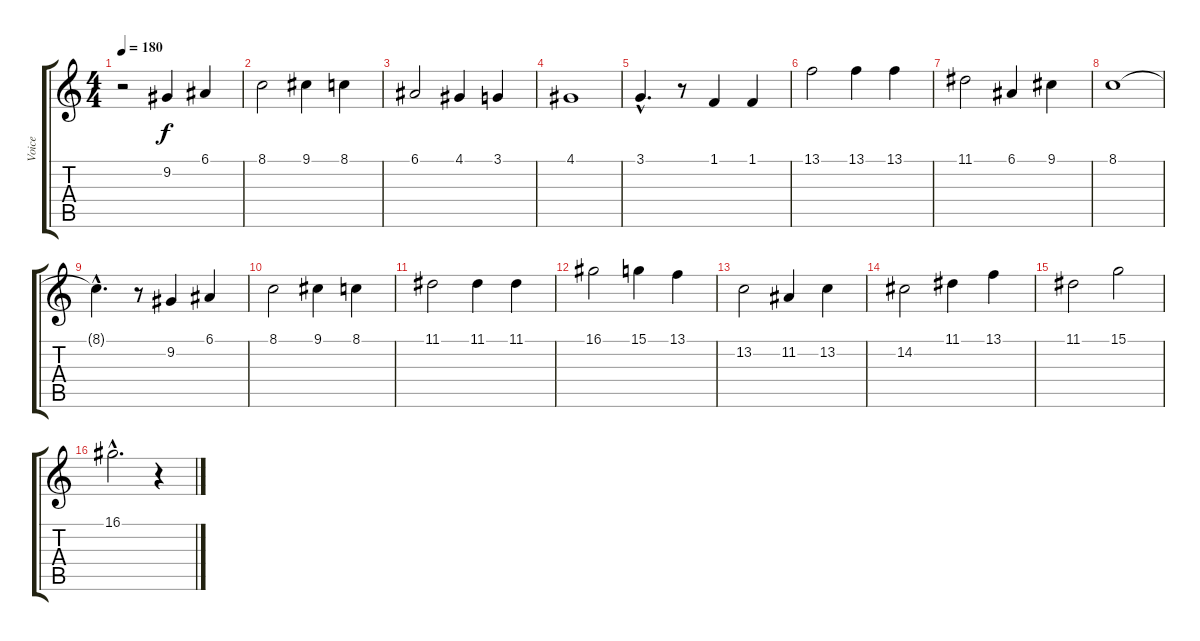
\track ("Voice" "Voice") {instrument lead6voice}
\staff {score tabs}
\tuning (E4 B3 G3 D3 A2 E2) {hide}
\ts (4 4)
\tempo 180
\clef g2
\ks c
r.2{dy f} 9.2.4 6.1.4 |
8.1.2 9.1.4 8.1.4 |
6.1.2 4.1.4 3.1.4 |
4.1.1 |
3.1{hac}.4{d} r.8 1.1.4 1.1.4 |
13.1.2 13.1.4 13.1.4 |
11.1.2 6.1.4 9.1.4 |
8.1.1 |
8.1{hac t}.4{d} r.8 9.2.4 6.1.4 |
8.1.2 9.1.4 8.1.4 |
11.1.2 11.1.4 11.1.4 |
16.1.2 15.1.4 13.1.4 |
13.2.2 11.2.4 13.2.4 |
14.2.2 11.1.4 13.1.4 |
11.1.2 15.1.2 |
16.1{hac}.2{d} r.4
